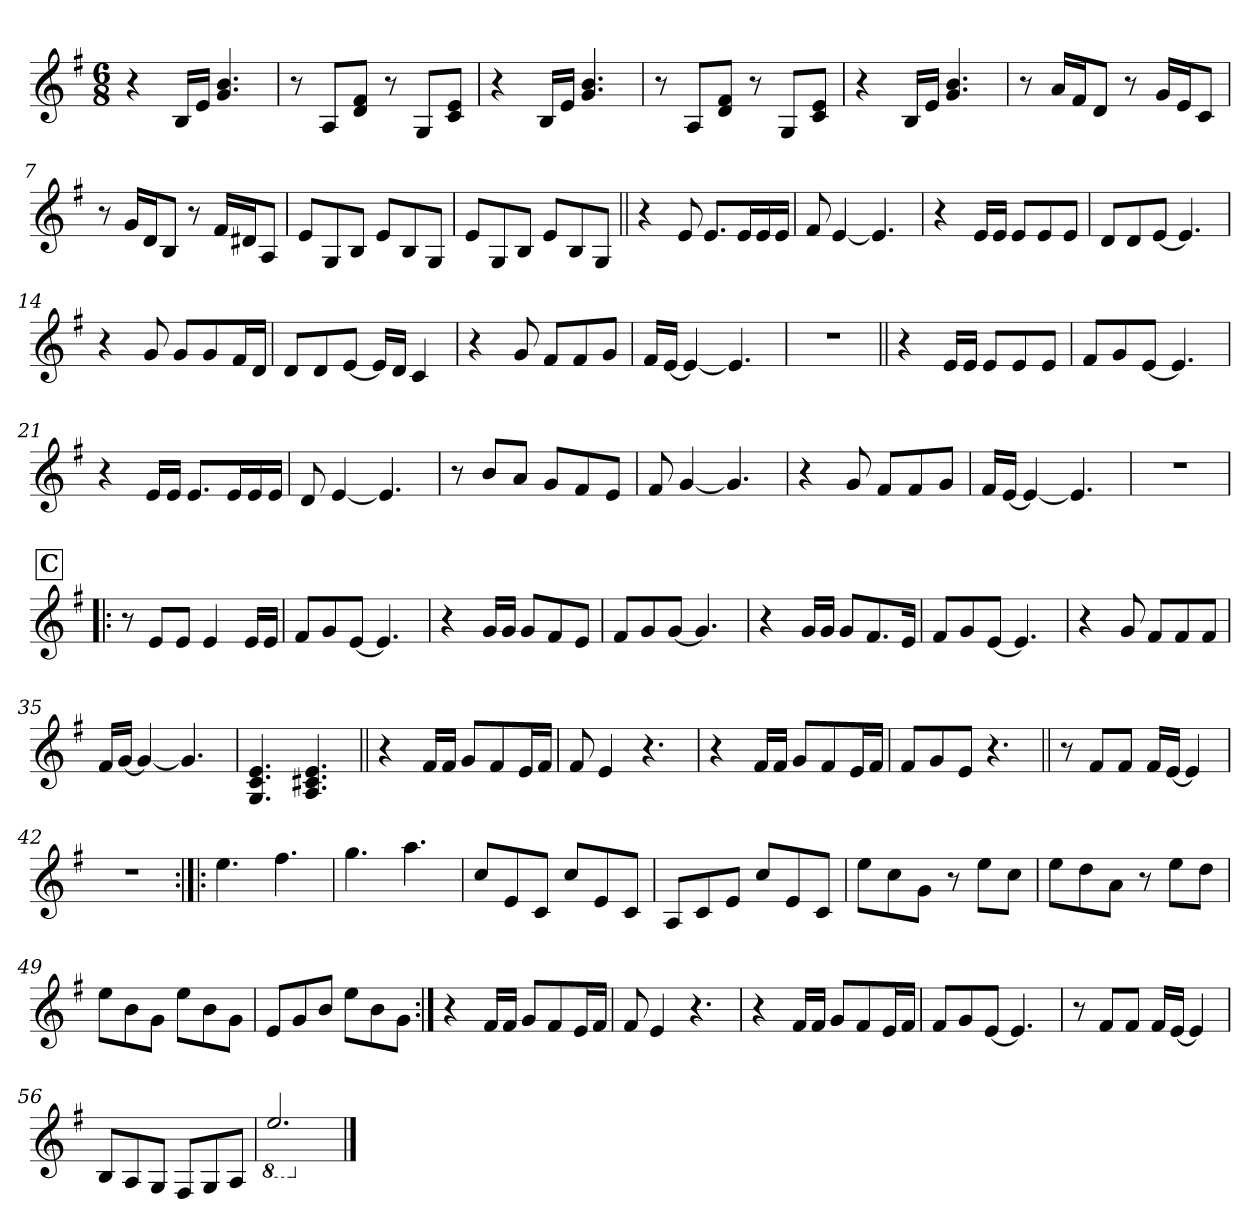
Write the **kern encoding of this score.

**kern
*part1
*staff1
*clefG2
*k[f#]
*e:
*M6/8
*MM75
=1
4r
16B/LL
16e/JJ
4.g/ 4.b/
=2
8r
8A/L
8d/ 8f#/J
8r
8G/L
8c/ 8e/J
=3
4r
16B/LL
16e/JJ
4.g/ 4.b/
=4
8r
8A/L
8d/ 8f#/J
8r
8G/L
8c/ 8e/J
=5
4r
16B/LL
16e/JJ
4.g/ 4.b/
!!LO:LB:g=z
=6
8r
16a/LL
16f#/J
8d/J
8r
16g/LL
16e/J
8c/J
=7
8r
16g/LL
16d/J
8B/J
8r
16f#/LL
16d#X/J
8A/J
=8
8e/L
8G/
8B/J
8e/L
8B/
8G/J
=9
8e/L
8G/
8B/J
8e/L
8B/
8G/J
!!LO:LB:g=z
=10||
4r
8e/
8.e/L
16e/L
16e/
16e/JJ
=11
8f#/
[4e/
4.e/]
=12
4r
16e/LL
16e/JJ
8e/L
8e/
8e/J
=13
8d/L
8d/
[8e/J
4.e/]
!!LO:LB:g=z
=14
4r
8g/
8g/L
8g/
16f#/L
16d/JJ
=15
8d/L
8d/
[8e/J
16e/LL]
16d/JJ
4c/
=16
4r
8g/
8f#/L
8f#/
8g/J
=17
16f#/LL
[16e/JJ
4e/_
4.e/]
=18
2.r
!!LO:LB:g=z
=19||
4r
16e/LL
16e/JJ
8e/L
8e/
8e/J
=20
8f#/L
8g/
[8e/J
4.e/]
=21
4r
16e/LL
16e/JJ
8.e/L
16e/L
16e/
16e/JJ
=22
8d/
[4e/
4.e/]
!!LO:LB:g=z
=23
8r
8b/L
8a/J
8g/L
8f#/
8e/J
=24
8f#/
[4g/
4.g/]
=25
4r
8g/
8f#/L
8f#/
8g/J
=26
16f#/LL
[16e/JJ
4e/_
4.e/]
=27
2.r
!!LO:LB:g=z
!!LO:REH:place=s1:a:fs=12:t=C
=28!|:
8r
8e/L
8e/J
4e/
16e/LL
16e/JJ
=29
8f#/L
8g/
[8e/J
4.e/]
=30
4r
16g/LL
16g/JJ
8g/L
8f#/
8e/J
=31
8f#/L
8g/
[8g/J
4.g/]
!!LO:LB:g=z
=32
4r
16g/LL
16g/JJ
8g/L
8.f#/
16e/Jk
=33
8f#/L
8g/
[8e/J
4.e/]
=34
4r
8g/
8f#/L
8f#/
8f#/J
=35
16f#/LL
[16g/JJ
4g/_
4.g/]
=36
4.G/ 4.c/ 4.e/
4.A/ 4.c#X/ 4.e/
!!LO:LB:g=z
=37||
4r
16f#/LL
16f#/JJ
8g/L
8f#/
16e/L
16f#/JJ
=38
8f#/
4e/
4.r
=39
4r
16f#/LL
16f#/JJ
8g/L
8f#/
16e/L
16f#/JJ
=40
8f#/L
8g/
8e/J
4.r
=41||
8r
8f#/L
8f#/J
16f#/LL
[16e/JJ
4e/]
=42
2.r
!!LO:LB:g=z
=43:|!|:
4.ee\
4.ff#\
=44
4.gg\
4.aa\
=45
8cc/L
8e/
8c/J
8cc/L
8e/
8c/J
=46
8A/L
8c/
8e/J
8cc/L
8e/
8c/J
=47
8ee\L
8cc\
8g\J
8r
8ee\L
8cc\J
=48
8ee\L
8dd\
8a\J
8r
8ee\L
8dd\J
=49
8ee\L
8b\
8g\J
8ee\L
8b\
8g\J
=50
8e/L
8g/
8b/J
8ee\L
8b\
8g\J
!!LO:LB:g=z
=51:|!
4r
16f#/LL
16f#/JJ
8g/L
8f#/
16e/L
16f#/JJ
=52
8f#/
4e/
4.r
=53
4r
16f#/LL
16f#/JJ
8g/L
8f#/
16e/L
16f#/JJ
=54
8f#/L
8g/
[8e/J
4.e/]
=55
8r
8f#/L
8f#/J
16f#/LL
[16e/JJ
4e/]
=56
8B/L
8A/
8G/J
8F#/L
8G/
8A/J
=57
*8ba
2.e/
*X8ba
==
*-
